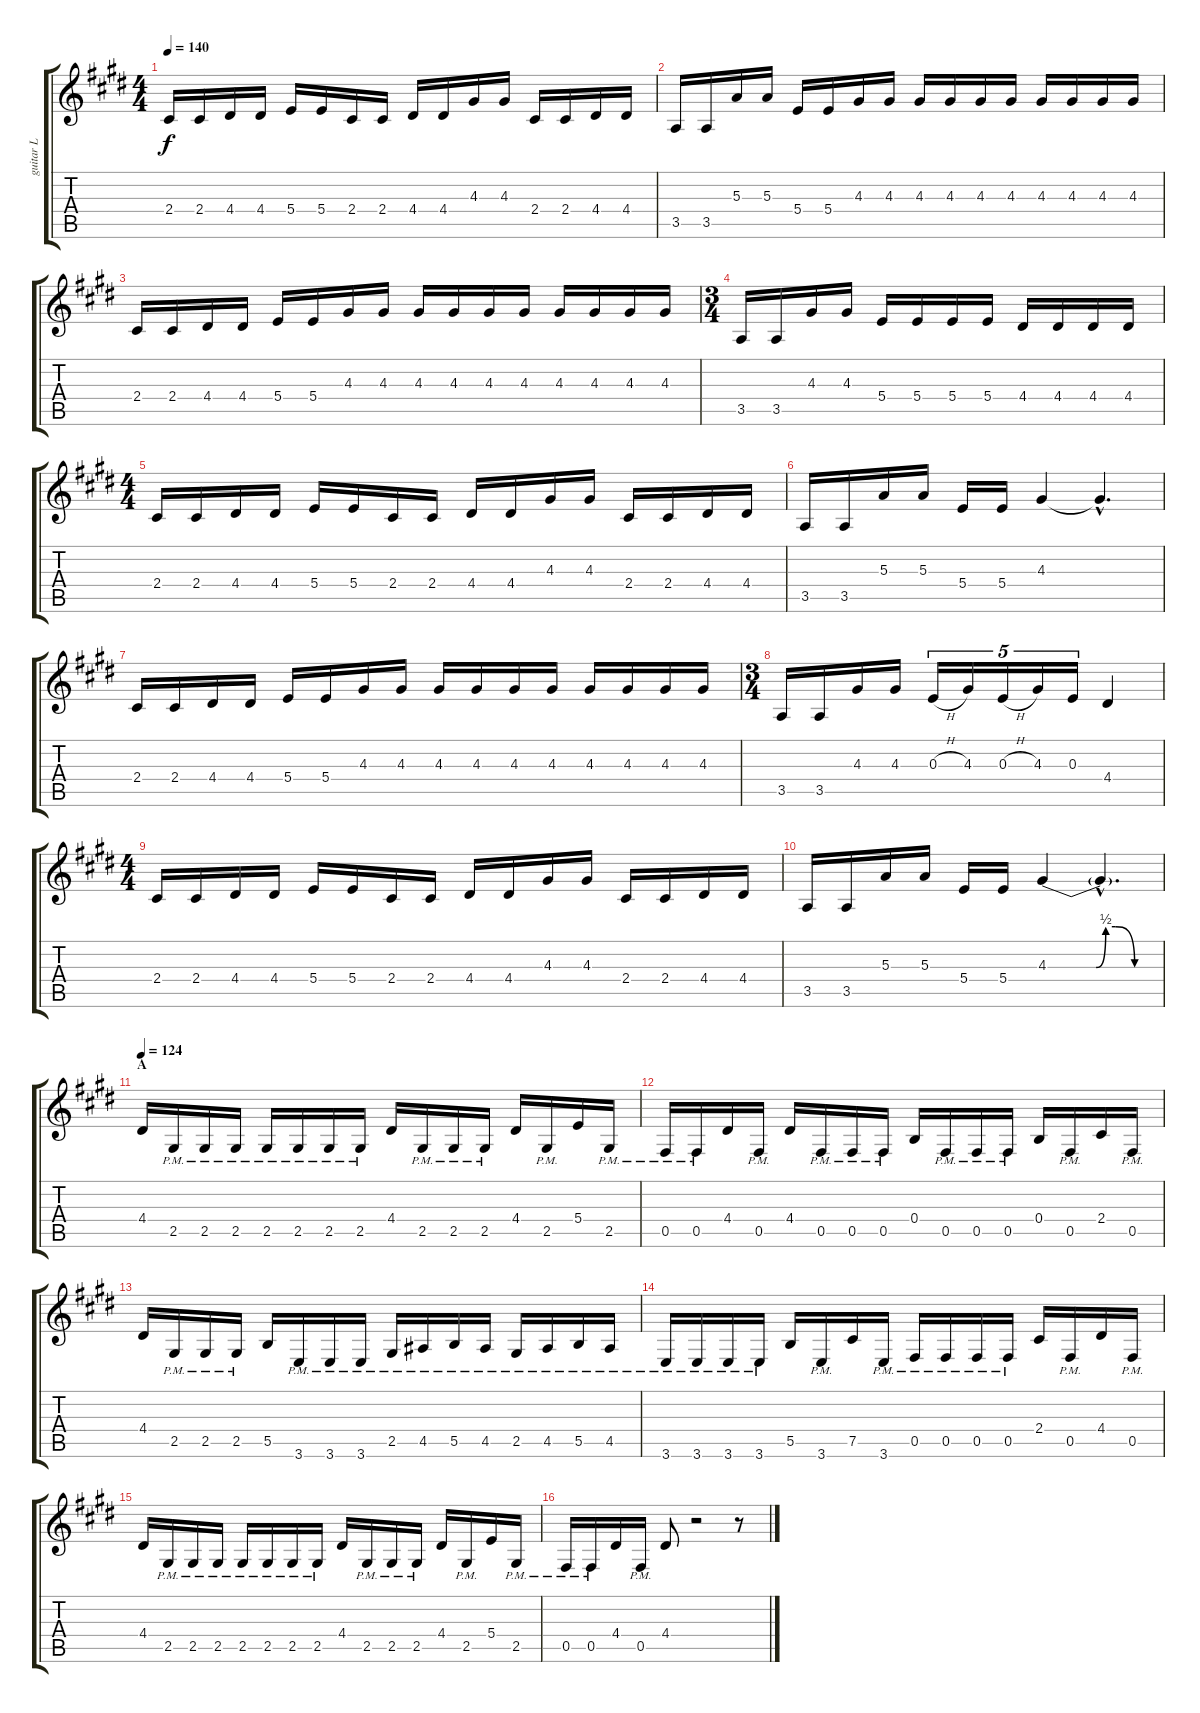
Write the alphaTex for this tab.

\track ("guitar L" "guitar L") {instrument distortionguitar}
\staff {score tabs}
\tuning (Db4 Ab3 E3 B2 Gb2 Db2) {hide}
\ts (4 4)
\tempo 140
\clef g2
\ks e
2.4.16{dy f} 2.4.16 4.4.16 4.4.16 5.4.16 5.4.16 2.4.16 2.4.16 4.4.16 4.4.16 4.3.16 4.3.16 2.4.16 2.4.16 4.4.16 4.4.16 |
3.5.16 3.5.16 5.3.16 5.3.16 5.4.16 5.4.16 4.3.16 4.3.16 4.3.16 4.3.16 4.3.16 4.3.16 4.3.16 4.3.16 4.3.16 4.3.16 |
2.4.16 2.4.16 4.4.16 4.4.16 5.4.16 5.4.16 4.3.16 4.3.16 4.3.16 4.3.16 4.3.16 4.3.16 4.3.16 4.3.16 4.3.16 4.3.16 |
\ts (3 4)
3.5.16 3.5.16 4.3.16 4.3.16 5.4.16 5.4.16 5.4.16 5.4.16 4.4.16 4.4.16 4.4.16 4.4.16 |
\ts (4 4)
2.4.16 2.4.16 4.4.16 4.4.16 5.4.16 5.4.16 2.4.16 2.4.16 4.4.16 4.4.16 4.3.16 4.3.16 2.4.16 2.4.16 4.4.16 4.4.16 |
3.5.16 3.5.16 5.3.16 5.3.16 5.4.16 5.4.16 4.3.4 4.3{hac t}.4{d} |
2.4.16 2.4.16 4.4.16 4.4.16 5.4.16 5.4.16 4.3.16 4.3.16 4.3.16 4.3.16 4.3.16 4.3.16 4.3.16 4.3.16 4.3.16 4.3.16 |
\ts (3 4)
3.5.16 3.5.16 4.3.16 4.3.16 0.3{h}.16{tu (5 4)} 4.3.16{tu (5 4)} 0.3{h}.16{tu (5 4)} 4.3.16{tu (5 4)} 0.3.16{tu (5 4)} 4.4.4 |
\ts (4 4)
2.4.16 2.4.16 4.4.16 4.4.16 5.4.16 5.4.16 2.4.16 2.4.16 4.4.16 4.4.16 4.3.16 4.3.16 2.4.16 2.4.16 4.4.16 4.4.16 |
3.5.16 3.5.16 5.3.16 5.3.16 5.4.16 5.4.16 4.3{be (custom 0 0 15 0 25 0 30 2 35 2 45 0 60 0)}.4 4.3{hac t}.4{d} |
\section ("" "A")
\tempo 124
4.4.16 2.5{pm}.16 2.5{pm}.16 2.5{pm}.16 2.5{pm}.16 2.5{pm}.16 2.5{pm}.16 2.5{pm}.16 4.4.16 2.5{pm}.16 2.5{pm}.16 2.5{pm}.16 4.4.16 2.5{pm}.16 5.4.16 2.5{pm}.16 |
0.5{pm}.16 0.5{pm}.16 4.4.16 0.5{pm}.16 4.4.16 0.5{pm}.16 0.5{pm}.16 0.5{pm}.16 0.4.16 0.5{pm}.16 0.5{pm}.16 0.5{pm}.16 0.4.16 0.5{pm}.16 2.4.16 0.5{pm}.16 |
4.4.16 2.5{pm}.16 2.5{pm}.16 2.5{pm}.16 5.5.16 3.6{pm}.16 3.6{pm}.16 3.6{pm}.16 2.5{pm}.16 4.5{pm}.16 5.5{pm}.16 4.5{pm}.16 2.5{pm}.16 4.5{pm}.16 5.5{pm}.16 4.5{pm}.16 |
3.6{pm}.16 3.6{pm}.16 3.6{pm}.16 3.6{pm}.16 5.5.16 3.6{pm}.16 7.5.16 3.6{pm}.16 0.5{pm}.16 0.5{pm}.16 0.5{pm}.16 0.5{pm}.16 2.4.16 0.5{pm}.16 4.4.16 0.5{pm}.16 |
4.4.16 2.5{pm}.16 2.5{pm}.16 2.5{pm}.16 2.5{pm}.16 2.5{pm}.16 2.5{pm}.16 2.5{pm}.16 4.4.16 2.5{pm}.16 2.5{pm}.16 2.5{pm}.16 4.4.16 2.5{pm}.16 5.4.16 2.5{pm}.16 |
0.5{pm}.16 0.5{pm}.16 4.4.16 0.5{pm}.16 4.4.8 r.2 r.8
